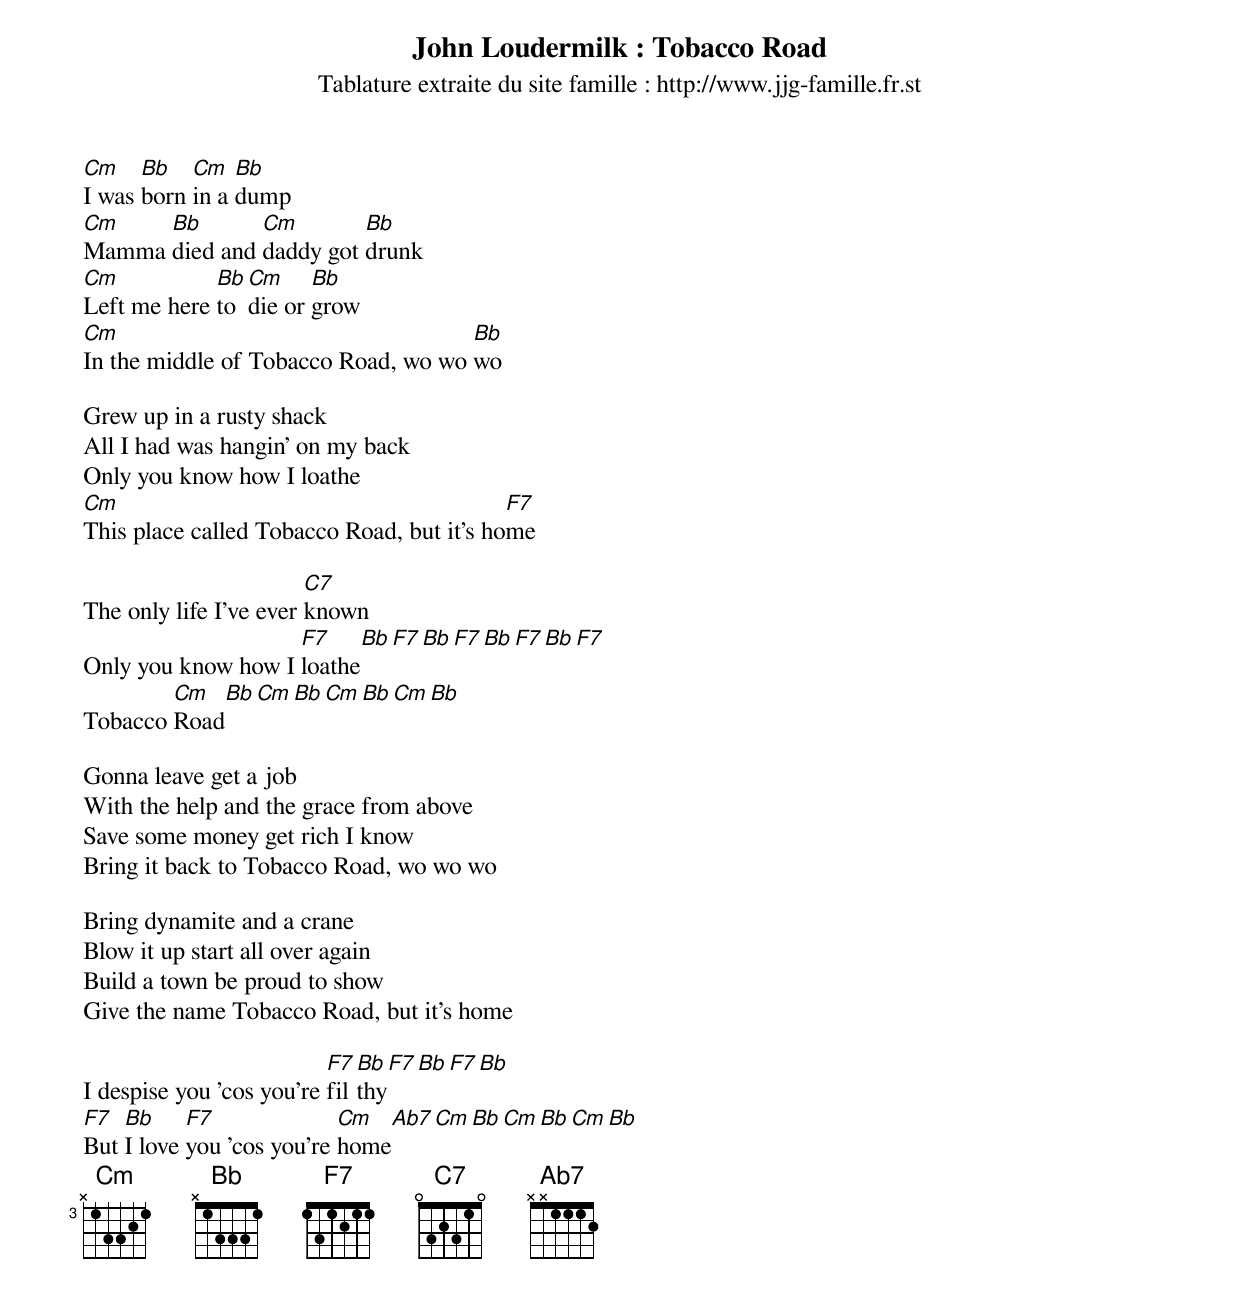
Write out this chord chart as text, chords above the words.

John Loudermilk : Tobacco Road
Tablature extraite du site famille : http://www.jjg-famille.fr.st


Cm    Bb   Cm   Bb
I was born in a dump
Cm    Bb       Cm        Bb
Mamma died and daddy got drunk
Cm           Bb Cm     Bb
Left me here to die or grow
Cm                                   Bb
In the middle of Tobacco Road, wo wo wo

Grew up in a rusty shack
All I had was hangin' on my back
Only you know how I loathe
Cm                                         F7
This place called Tobacco Road, but it's home

                        C7
The only life I've ever known
                    F7     Bb F7 Bb F7 Bb F7 Bb F7
Only you know how I loathe
        Cm   Bb Cm Bb Cm Bb Cm Bb
Tobacco Road

Gonna leave get a job
With the help and the grace from above
Save some money get rich I know
Bring it back to Tobacco Road, wo wo wo

Bring dynamite and a crane
Blow it up start all over again
Build a town be proud to show
Give the name Tobacco Road, but it's home

                          F7 Bb  F7 Bb F7 Bb
I despise you 'cos you're filthy
F7  Bb     F7              Cm   Ab7 Cm Bb Cm Bb Cm Bb
But I love you 'cos you're home
